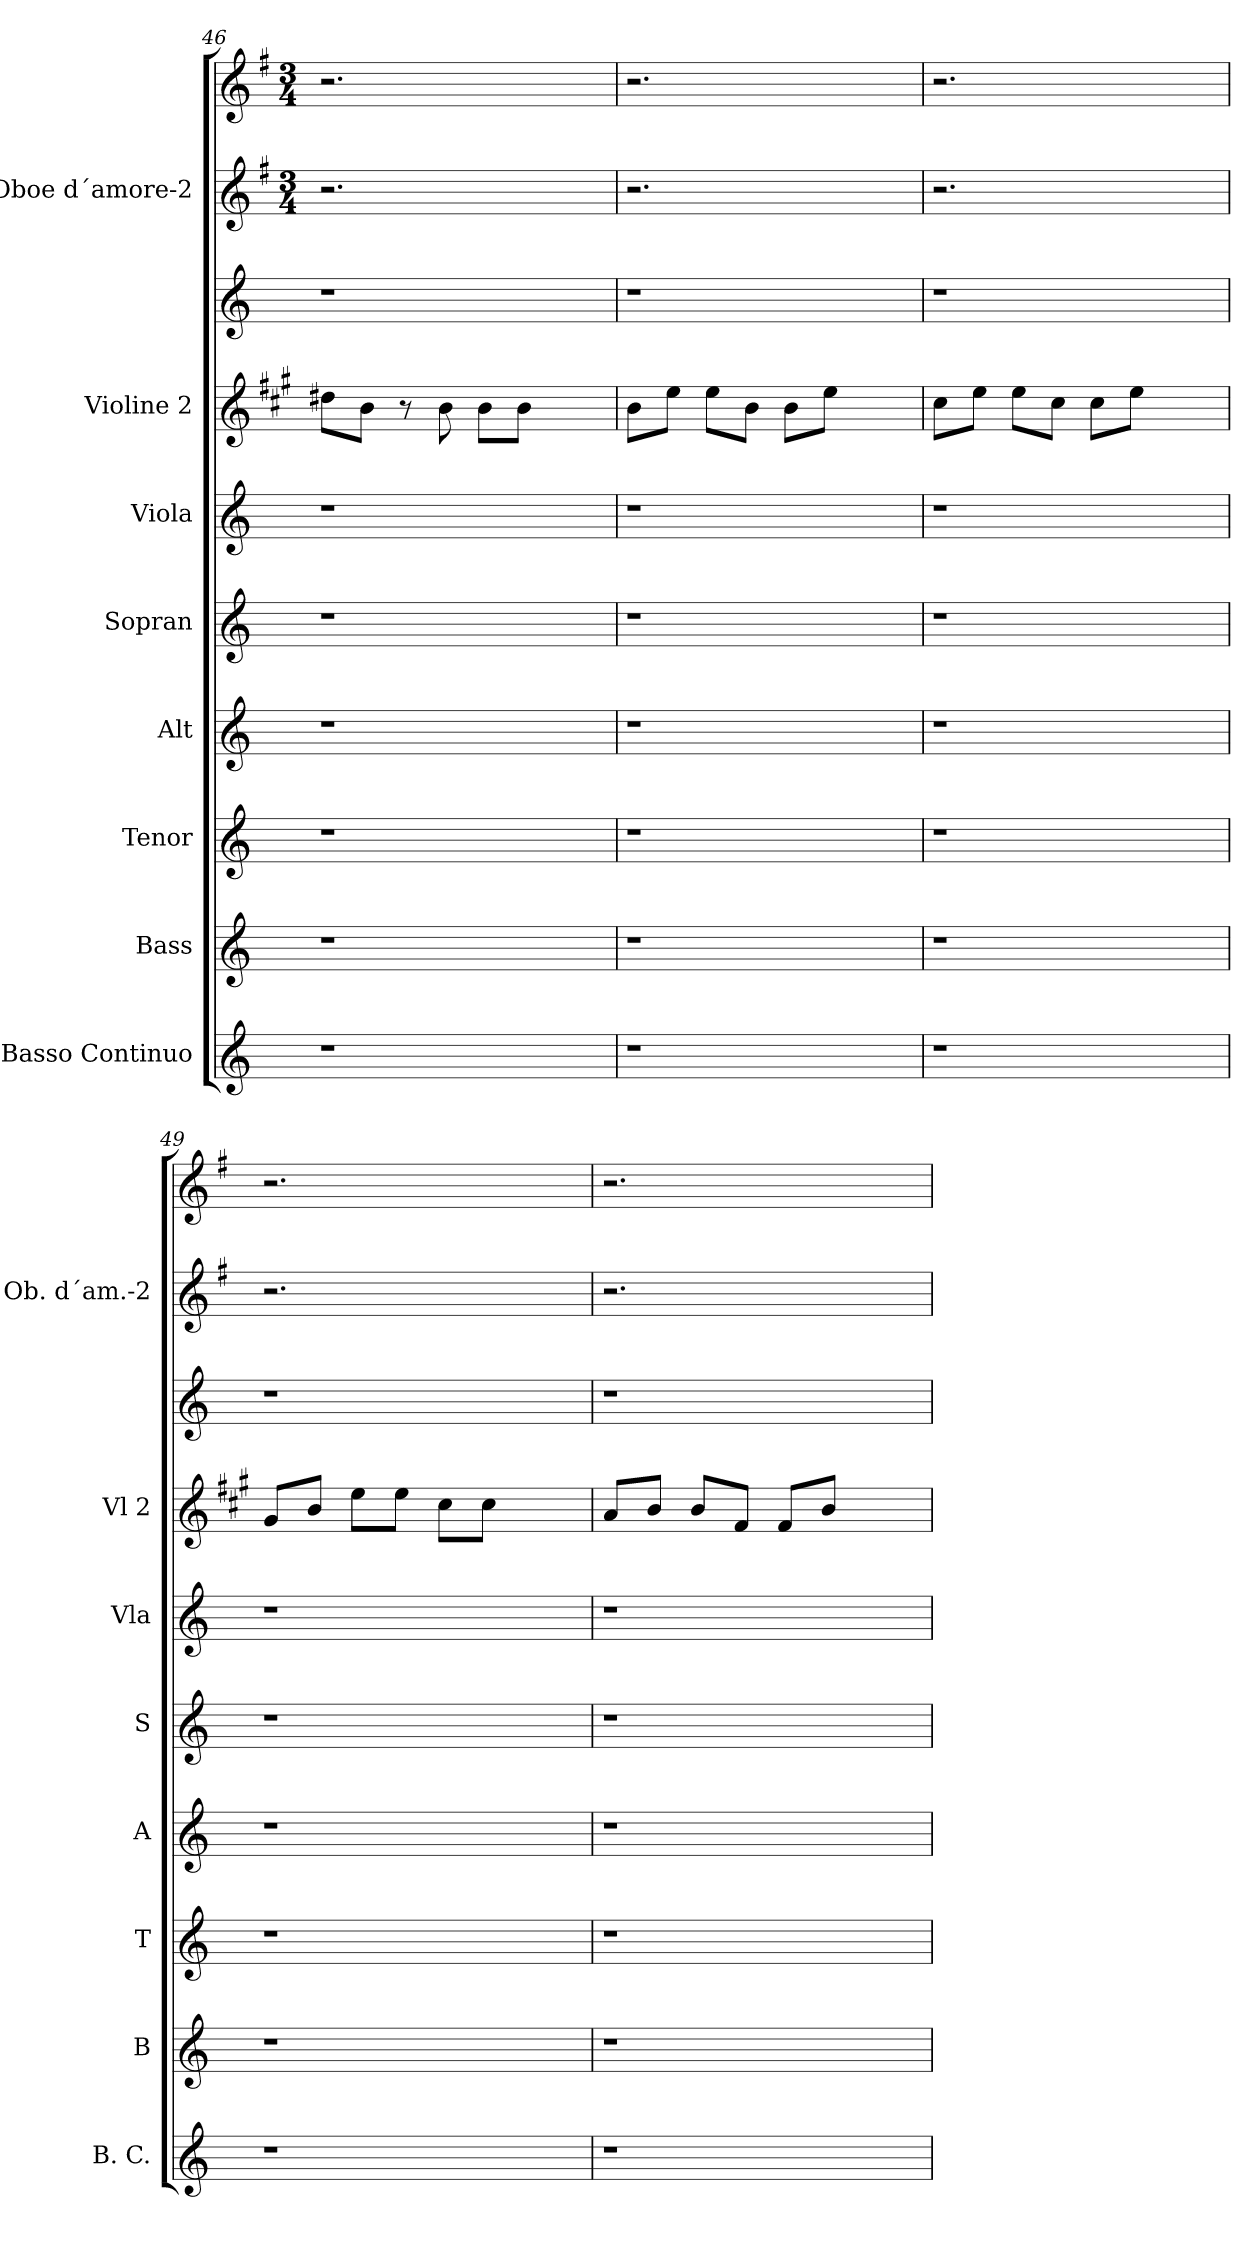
**kern	**kern	**kern	**kern	**kern	**kern	**kern	**kern	**kern	**kern
*part8	*part7	*part6	*part5	*part4	*part3	*part2	*part2	*part1	*part1
*staff10	*staff9	*staff8	*staff7	*staff6	*staff5	*staff4	*staff3	*staff2	*staff1
*I"Basso Continuo	*I"Bass	*I"Tenor	*I"Alt	*I"Sopran	*I"Viola	*I"Violine 2	*	*I"Oboe d´amore-2	*
*I'B. C.	*I'B	*I'T	*I'A	*I'S	*I'Vla	*I'Vl 2	*	*I'Ob. d´am.-2	*
*clefG2	*clefG2	*clefG2	*clefG2	*clefG2	*clefG2	*clefG2	*clefG2	*clefG2	*clefG2
*	*	*	*	*	*	*	*	*ITrd4c7	*ITrd4c7
*k[]	*k[]	*k[]	*k[]	*k[]	*k[]	*k[f#c#g#]	*	*k[]	*k[]
*	*	*	*	*	*	*	*	*M3/4	*M3/4
=46	=46	=46	=46	=46	=46	=46	=46	=46	=46
1r	1r	1r	1r	1r	1r	8dd#X\L	1r	2.r	2.r
.	.	.	.	.	.	8b\J	.	.	.
.	.	.	.	.	.	8r	.	.	.
.	.	.	.	.	.	8b\	.	.	.
.	.	.	.	.	.	8b\L	.	.	.
.	.	.	.	.	.	8b\J	.	.	.
.	.	.	.	.	.	4ryy	.	4ryy	4ryy
=47	=47	=47	=47	=47	=47	=47	=47	=47	=47
1r	1r	1r	1r	1r	1r	8b\L	1r	2.r	2.r
.	.	.	.	.	.	8ee\J	.	.	.
.	.	.	.	.	.	8ee\L	.	.	.
.	.	.	.	.	.	8b\J	.	.	.
.	.	.	.	.	.	8b\L	.	.	.
.	.	.	.	.	.	8ee\J	.	.	.
.	.	.	.	.	.	4ryy	.	4ryy	4ryy
=48	=48	=48	=48	=48	=48	=48	=48	=48	=48
1r	1r	1r	1r	1r	1r	8cc#\L	1r	2.r	2.r
.	.	.	.	.	.	8ee\J	.	.	.
.	.	.	.	.	.	8ee\L	.	.	.
.	.	.	.	.	.	8cc#\J	.	.	.
.	.	.	.	.	.	8cc#\L	.	.	.
.	.	.	.	.	.	8ee\J	.	.	.
.	.	.	.	.	.	4ryy	.	4ryy	4ryy
!!LO:PB:g=z
=49	=49	=49	=49	=49	=49	=49	=49	=49	=49
1r	1r	1r	1r	1r	1r	8g#/L	1r	2.r	2.r
.	.	.	.	.	.	8b/J	.	.	.
.	.	.	.	.	.	8ee\L	.	.	.
.	.	.	.	.	.	8ee\J	.	.	.
.	.	.	.	.	.	8cc#\L	.	.	.
.	.	.	.	.	.	8cc#\J	.	.	.
.	.	.	.	.	.	4ryy	.	4ryy	4ryy
=50	=50	=50	=50	=50	=50	=50	=50	=50	=50
1r	1r	1r	1r	1r	1r	8a/L	1r	2.r	2.r
.	.	.	.	.	.	8b/J	.	.	.
.	.	.	.	.	.	8b/L	.	.	.
.	.	.	.	.	.	8f#/J	.	.	.
.	.	.	.	.	.	8f#/L	.	.	.
.	.	.	.	.	.	8b/J	.	.	.
.	.	.	.	.	.	4ryy	.	4ryy	4ryy
=	=	=	=	=	=	=	=	=	=
*-	*-	*-	*-	*-	*-	*-	*-	*-	*-
